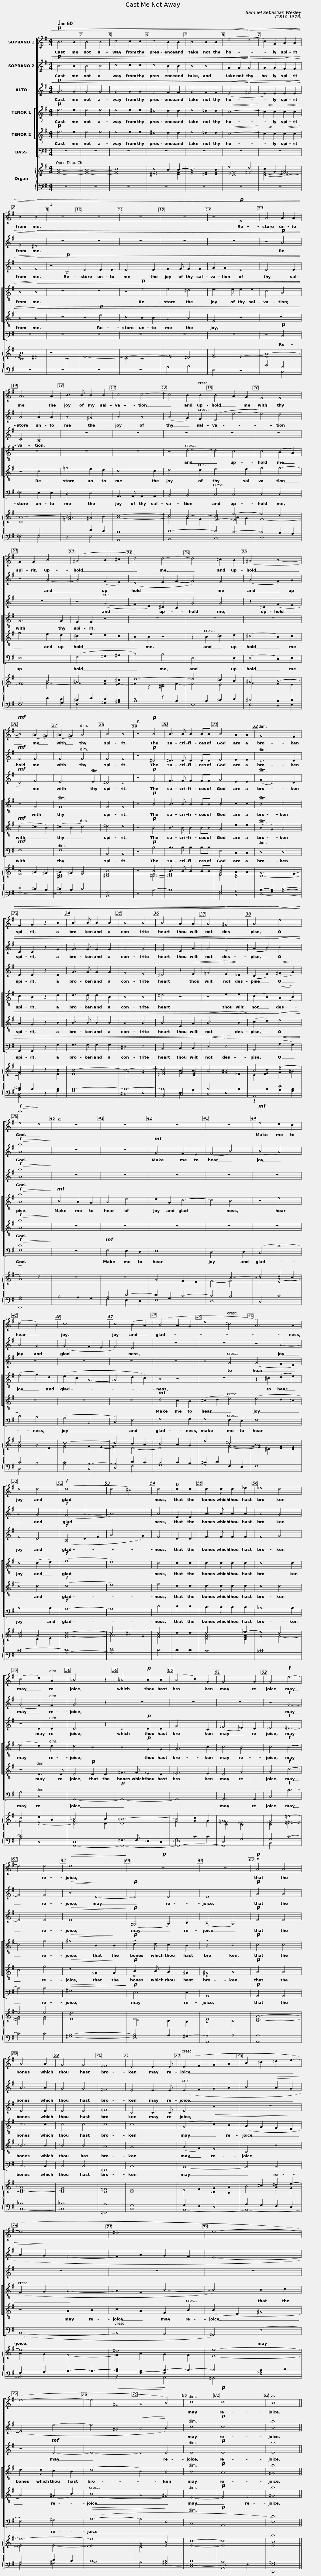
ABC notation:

X:1
%%score [ 1 2 3 [ 4 5 ] 6 ] { ( 7 9 10 ) | ( 8 11 12 ) }
L:1/8
Q:1/4=60
M:4/4
I:linebreak $
K:G
V:1 treble
V:2 treble
V:3 treble
V:4 treble-8 transpose=-12
V:5 treble-8 transpose=-12
V:6 bass
V:7 treble
V:9 treble
V:10 treble
V:8 bass
V:11 bass
V:12 bass
V:1
!p! B6 B2 | B4 B4 | c4 c2 c2 | c4 B2 B2 | B4 B2 B2 | %5
!<(! (e4!<)!!>)!!>(! d4 | c2) G2!<(! A2 A2!<)! | B4!>)!!>(! B4 |$ z8 | z8 | %10
 z8 | z8 | z4!p! E4 | A4 A2 A2 | A6 A2 | %15
 B3 B B2 B2 |$ c4 c4- | c4 B2 B2 | B4 A2 G2 | F4 F4 | %20
 G2 G2 B4 | (^A4 B2 ^c2 |$ d4) d4- | d4 ^c2 B2 | (^A4 B4- | %25
!mf! B4) (^A2 ^G2) | (^A2 ^G2) A4 | B4 B4 |$ z4!p! B4 | B3 B B2 BB | %30
 B4 A2 A2 | G6 F2 | F2 G2 z2 B2 | B3 B B2 B2 |$ B4 B4 | %35
 B4!<(! A2 A2 | A4!<)!!>)!!>(! ^G4 | A4!<)!!<(! e4 |!f!!>(! !fermata!e4!>)! d4 |$ z8 | %40
 z8 | z8 | z8 |!mf! e4 d2 c2 | (d4 B4) | %45
 c8 |$ c4 (B2 A2) | (B4 A2 G2 | e4 ^c4 | A6) A2 | %50
 d4 d4 |!f! (d8 | d4 ^c4) | d4 |$ d2 d2 | %55
 d3 d d2 _e2 | _e4 d4 | (c4 d2) A2 | _B6 z2 |$ =B4!p! B2 B2 | %60
 (B4 c2) G2 | G6 G2 | G4!f! e4- | e4 e4 |!>(! e8!>)! | %65
!p! z8 | z8 |$!p! A4 A4 | A6 A2 | G4 G4 | %70
 =F8 | E4 E3 E | (E2 F2 G2 A2 | B2 ^c2 ^d2 e2- | e8 |$ %75
 ^d8 | e8- | e8- | e4!<(! ^G4 | A4!<)! B4) | %80
 c8 |!p! c8 | !fermata!B8 |] %83
V:2
!p! B6 B2 | B4 B4 | c4 c2 c2 | c4 B2 B2 | B4 B4 | %5
!<(! G2 G2!<)!!>)!!>(! G4 | G2 G2!<(! F2 F2!<)! | E4!>)!!>(! ^D4 |$ z8 | z8 | %10
 z8 | z8 | z8 | z4!p! A4 | A4 A2 A2 | %15
 A4 ^G4 |$ A4 A4 | (A4 G2) F2 | (E4 e4- | e4) d4 | %20
 z4 G4- | G4 (F2 E2) |$ (D4 E2 F2- | F4) E4 | (G4 F2) G2 | %25
!mf! F4 F4 | F4 F4 | F4 F4 |$ z4!p! ^D4 | ^D3 D D2 DD | %30
 E4 E2 E2 | D6 D2 | D2 D2 z2 G2 | G3 G G2 G2 |$ A4 G4 | %35
 F4!<(! E2 A2 | A4!<)!!>)!!>(! E4 | (A2 B2)!<)!!<(! c4 |!f!!>(! !fermata!A8!>)! |$ z8 | %40
 z8 |!mf! G4 F2 E2 | (F4 B4) | (B4 A4) | A4 G4 | %45
 (G4 F2 E2 |$ F4) D4 | z8 | z8 | z4 A4- | %50
 A4 G4 |!f! (F4 A4- | A8) | A4 |$ D2 D2 | %55
 A3 A A2 A2 | A4 G4 | (G4 F2) F2 | G6 z2 |$ z8 | %60
 z8 | z8 | z4!f! G4- | G4 G4 |!>(! B4!>)! E4- | %65
!p! E4 E4 | E8 |$!p! A4 A4 | A6 A2 | G4 G4 | %70
 =F8 | E4 E3 E | (E2 F2 G2 A2 | B4!>(! A2 G2 | A2!>)! G2 F4- |$ %75
 F2 A2 G2 F2 | E8- | E4 e4- | e4 ^G4 |!<(! A4!<)! B4) | %80
 c8 |!p! c8 | !fermata!B8 |] %83
V:3
!p! G6 G2 | G4 G4 | G4 G2 G2 | F4 F2 F2 | G4 F2 F2 | %5
!<(! (E4!<)!!>)!!>(! =F4 | E2) E2!<(! E2 E2!<)! | G4!>)!!>(! F4 |$ z4!p! B,4 | E4 E2 E2 | %10
 E6 E2 | F3 F F2 F2 | G2 G2 E4 | E6 E2 | C4 A,4 | %15
 z8 |$ z8 | z8 | z8 | z8 | %20
 z8 | z4 (F4- |$ F2 D2) ^C2 B,2 | G4 G4 | z2 ^C2 (F2 E2 | %25
!mf! D4) F4 | E6 E2 | ^D4 D4 |$ z4!p! F4 | F3 F F2 FF | %30
 G4 E2 E2 | (G2 D4) D2 | D2 D2 z2 D2 | G3 G G2 G2 |$ F4 E4 | %35
 ^D4 z2!<(! E2 | =F4!<)!!>(! E2!>)! =D2 | (C2 E2)!<(! (^F2!<)! G2) |!f!!>(! !fermata!A8!>)! |$ z8 | %40
 z8 | z8 | z8 | z8 | z8 | %45
 z8 |$ z8 | z8 | z4 G4 | (G4 F2 E2) | %50
 F4 D4 |!f! (A,4 D2 F2 | A6 G2) | F4 |$ D2 D2 | %55
 F3 F F2 F2 | F4 G4 | z4 D2 D2 | D6 z2 |$ D4!p! D2 D2 | %60
 G6 C2 | (=F4 _E2) D2 | _E4!f! =E4- | E4 E4 |!>(! E8!>)! | %65
!p! (^G,4 A,2) B,2 | (B,4 A,4) |$!p! E4 E4 | E6 E2 | E4 E4 | %70
 =F8 | C4 C3 C | E4 z4 | z8 | z8 |$ %75
 z8 | z8 | z4!mf! E4- | E8- | E4 E4 | %80
 E8 |!p! E8 | !fermata!E8 |] %83
V:4
!p! e6 e2 | e4 e4 | e4 e2 e2 | ^d4 d2 d2 | e4 =d2 d2 | %5
!<(! c8-!<)! |!>(! c2!>)! c2!<(! c2 c2!<)! | B4!>)!!>(! B4 |$ z8 | z8 | %10
 z4!p! e4 | e4 ^d4 | e3 e e2 e2 | c4 A4 | z8 | %15
 z8 |$ z8 | z4 d4- | d4 c4 | c4 (B2 A2) | %20
 G6 G2 | F2 F2 z4 |$ z8 | z8 | z8 | %25
 z4 F4 | F8 | F4 F4 |$ z4!p! B4 | B3 B B2 BB | %30
 B4 c2 c2 | B4 c4 | c2 B2 z2 d2 | d3 d d2 B2 |$ B4 B4 | %35
 ^d4 z4 | z4 e2 e2 | (c2 B2)!<(! (A2!<)! B2) |!f!!>(! !fermata!A8!>)! |$!mf! B4 A2 G2 | %40
 A4 d4 | d2 G2 c4- | c4 B4 | z4 e4 | (f4 g2) d2 | %45
 (e2 c2 A4- |$ A4 d2 c2) | B4 z4 | z8 | z2 ^c2 (d2 e2) | %50
 d4 (d2 e2) |!f! (f8 | e8) | d4 |$ d2 d2 | %55
 d3 d d2 d2 | d6 d2 | (_e4 d2) d2 | d4 z4 |$ z4!p! G2 G2 | %60
 G6 c2 | c4 B4 | c4!f! c4- | c4 g4 |!>(! ^g4 B2!>)! B2 | %65
!p! !>!d3 d c2 B2 | !>!B4 c4 |$!p! c4 c4 | c6 c2 | c4 c4 | %70
 c8 | c8 | (G4!>(! c2) B2 | (A2 G2 F2!>)! E2 | F2 G2 A4- |$ %75
 A2 F2 B4- | B4) B2 c2 | d3 d c2 B2 | (d8 | c4) B4 | %80
 B8 |!p! A8 | !fermata!^G8 |] %83
V:5
!p! e6 e2 | e4 e4 | e4 e2 e2 | ^d4 d2 d2 | e4 =d2 d2 | %5
!<(! c8-!<)! |!>(! c2!>)! c2!<(! c2 c2!<)! | B4!>)!!>(! B4 |$ z8 | z4!p! e4 | %10
 c4 B2 B2 | A4 B4 | E4 z4 | z8 | z4 c4 | %15
 =f4 e2 d2 |$ c6 c2 | d6 d2 | e6 e2 | f4 f4- | %20
 f4 e2 d2 | ^c2 e2 d2 c2 |$ B2 B2 z4 | z2 B2 ^c2 d2 | (^c4 B2) c2 | %25
!mf! (d4 ^c2 B2) | (^c2 B2 c4) | ^d4 d4 |$ z4!p! B4 | B3 B B2 BB | %30
 G4 e2 e2 | (B2 G2) A4 | A2 G2 z2 B2 | B3 B B2 B2 |$ B4 B4 | %35
 B4 E2 A2 |!<(! B6!<)!!>(! B2!>)! | (c2 d2)!<)!!<(! e4 |!f!!>(! !fermata!A8!>)! |$ z8 | %40
 z8 | z8 | z8 | z8 | z8 | %45
 z8 |$ z8 |!mf! d4 c2 B2 | (^c2 d2 e4) | (e4 d2 =c2 | %50
 d4) d4 |!f! (d8 | e8) | f4 |$ d2 d2 | %55
 d3 d d2 d2 | d4 d4 | z4 D3 D | D4!p! D2 D2 |$ =F3 F _E2 D2 | %60
 _E6 E2 | D4 G4 | G4!f! c4- | c4 g4 |!>(! d4 ^G2!>)! G2 | %65
!p! !>!B3 B A2 ^G2 | !>!^G4 A4 |$!p! A4 A4 | _B6 B2 | _B4 B4 | %70
 A8 | G8 | (G2 F2) E4 | B,4 z4 | z4 A2 B2 |$ %75
 c2 A2 F2 B2 | (B2 E2 ^G4 | A4) (^G2 B2) | (B8 | A4 ^G4) | %80
 E8- |!p! E4 F4 | !fermata!^G8 |] %83
V:6
 z8 | z8 | z8 | z8 | z8 | %5
 z8 | z8 | z8 |$ z8 | z8 | %10
 z8 | z8 | z8 | z4!p! C,4 | =F,4 E,2 E,2 | %15
 D,4 E,4 |$ A,,3 A,, A,,2 A,,2 | B,,4 B,,4 | C,4 C,4 | D,4 D,4 | %20
 E,8 | (F,4 ^G,2 ^A,2 |$ B,4) B,4 | E,6 E,2 | (E,4 D,2) E,2 | %25
!mf! F,8 | F,8 | B,,4 B,,4 |$ z4!p! B,4 | B,3 B, B,2 B,B, | %30
 E,4 C,2 C,2 | D,4 D,4 | G,,2 G,,2 z2 G,2 | G,3 G, G,2 G,2 |$ ^D,4 E,4 | %35
 B,,4 C,2 C,2 |!<(! D,4!<)!!>)!!>(! E,4 | A,,4!<(! (A,2!<)! G,2) |!f!!>(! !fermata!F,8!>)! |$ z8 | %40
!mf! F,4 E,2 D,2 | E,8 | D,6 D,2 | (C,4 C4 | C4) B,4 | %45
 (A,4 C,4 |$ D,4) F,4 | G,6 G,2 | G,4 F,2 E,2 | F,8 | %50
 B,6 B,2 |!f! A,8- | A,8 | D4 |$ D2 D2 | %55
 C3 C C2 C2 | _B,6 B,2 | A,4 D,4 | G,,8- |$!p! G,,8- | %60
 G,,8 | G,,6 G,,2 | C,4!f! C4- | C4 C4 |!>(! ^G,8!>)! | %65
!p! E,6 E,2 | A,,8 |$!p! A,,4 A,,4 | C,6 C,2 | C,4 C,4 | %70
 =F,,8 | C,8 | B,,8- | B,,4 B,,4 | (B,,8- |$ %75
 B,,4 A,,4 | ^G,,4) (E,4 | F,4) ^G,4 |!>(! (A,8- | A,4!>)! E,4 | %80
 C,8 |!p! A,,8 | !fermata!E,8) |] %83
V:7
 [E-G-B]8 | [E-G-B]8 | [EGc]8 | c4 B2 B2- | B6 B2 | %5
 e4 d4 | c2 G2 [^FA]4 | [B,B]8 |$ z4 x4 | E8- | %10
 E8- | E4 ^D4 | G4 E4- | A8- | A8- | %15
 [=FA]4 ^G4 |$ c8- | c4 B4- | B4 e4- | e4 d4 | %20
 G4 B4 | ^A4 B2 ^c2 |$ d8- | d4 ^c2 B2 | ^A4 B4- | %25
 B4 ^A2 ^G2 | ^A2 ^G2 [FA]4 | [^DFB]8 |$ z4 B4 | B3 B B2 BB | %30
 B4 A2 A2 | G6 F2- | F2 G2 z2 [GB]2 | [GB-]8 |$ B8- | %35
 B8 | [FA]4 [E^G]4 | A4 [ce-]4 | !fermata!e4 d4 |$ z8 | %40
 z8 | G4 F2 E2 | x4 B4- | e4 d2 c2 | d4 G4 | %45
 c8- |$ c4 B2 A2 | B4 A2 G2 | e4 ^c4 | A8 | %50
 d8 | d8- | d4 ^c4 | [Ad]4 |$ d2 d2 | %55
 d6 _e2- | e4 d4 | c4 d2 A2 | _B6 B2 |$ =B8- | %60
 B4 c2 G2 | G8 | G4 =e4- | e4 e4 | [Ee]8 | %65
 E8 | E8 |$ A8- | A8 | G8 | %70
 =F8 | E8- | x2 F2 G2 A2 | x2 ^c2 ^d2 e2- | e8 |$ %75
 ^d8 | e8- | e8- | e8 | A4 B4 | %80
 c8- | c8 | !fermata!B8 |] %83
V:8
 z8 | z8 | z8 | z8 | z8 | %5
 z8 | z8 | z8 |$ z8 | z8 | %10
 z8 | A,4 B,4 | E,4 z4 | C4 A,4 | x4 G,4 | %15
 x4 E2 D2 |$ C8 | D8- | D4 C4- | C4 B,2 A,2 | %20
 G,6 G,2 | ^C2 E2 D2 C2 |$ D4 z2 B,2 | x2 B,2 ^C2 D2 | ^C4 B,2 C2 | %25
 D4 ^C2 B,2 | ^C2 B,2 C4 | [B,,F,]8 |$ z4 B,4- | B,8 | %30
 G,4 A,4 | B,2- [G,B,]2 [A,C]4- | [A,C]2 B,2 z2 B,2 | B,8- |$ B,8- | %35
 B,8 | B,6 B,2 | x4 E4 | A,8 |$ B,4 A,2 G,2 | %40
 A,4 D4- | D2 G,2 C4- | C4 B,4 | C,4 C4 | C4 B,4 | %45
 [A,C]4 [C,A,-]4 |$ [D,A,]4 D2 C2 | B,4 C2 B,2 | ^C2 D2 F,2 E,2 | F,8 | %50
 [B,D-]8 | [A,-D]8 | [A,E]8 | D4 |$ D2 D2 | %55
 C8 | [_B,D]8 | _E4 x4 | D,8 |$ =F,3 F, _E,2 D,2 | %60
 x8 | D,4 G,4 | G,4 C4- | C4 C4 | [^G,B,]8- | %65
 [G,B,]4 A,2 ^G,2- | G,4 A,4 |$ A,8 | _B,8 | _B,8 | %70
 A,8 | G,8 | G,2 F,2 E,4 | A,2 G,2 F,2 E,2 | F,2 G,2 A,2- A,2- |$ %75
 [A,C]2 [F,-A,]2 [F,B,-]2 B,2- | B,4 B,2 C2 | A,4 C2 B,2 | B,8 | x4 [^G,B,]4 | %80
 B,8 | A,8 | ^G,8 |] %83
V:9
 x8 | x8 | x8 | [^DF]6 [DF]2 | [EG]4 [=DF]2 [DF]2 | %5
 E4 =F4 | [C-E-G]4 [CE-]4 | [EG]4 [^DF]4 |$ x4 B,4 | x8 | %10
 C4 B,4 | F8 | E8 | E8 | C8 | %15
 B6 B2 |$ A8- | A4 G2 F2 | E4- E4 | F8- | %20
 F4 G4- | G4 F2 [EF-]2 |$ F2 z2 [^CE]2 F2- | F4 E4 | G4 F2 E2 | %25
 F8 | [^CE]8 | x8 |$ x4 [^DF]4- | [DF]8 | %30
 [EG]4 [CE]4 | D8- | D4 x2 D2 | D8 |$ [FA]4 [EG]4 | %35
 [^DF]4 E2 [CE]2 | x8 | C2 [DEB]2 F2 =G2 | A8 |$ x8 | %40
 x8 | x8 | F4- F4 | B4 [EA-]4 | [FA]4 x2 D2 | %45
 [EG]4 F2 E2- |$ [EF]4 D4- | D4 x4 | x4 [EG]4- | [EG]2 ^C2 [DF]2 [CE]2 | %50
 [FA]4 G4 | [FA-]8 | A6 G2 | F4 |$ x4 | %55
 [DFA]6 [DFA]2 | [FA]4 G4- | G4 [D-F]4 | [DG]6 D2 |$ D8 | %60
 G4 G2 G2 | [C=F]4 [B,_E]4 | [C_E]4 [=EG]4- | [EG]4 [EG]4 | B4 x4 | %65
 D4 C2 B,2 | B,4 C4 |$ [CE-]8 | [CE-]8 | [CE]8 | %70
 C8 | C8 | E4 =C2 B,2 | B4 A2 G2 | A2 G2 F4- |$ %75
 F2 A2 G2 F2 | E8- | [D-E]4 E4- | [DE]8 | [CE]4 E4 | %80
 E8- | E8 | E8 |] %83
V:10
 x8 | x8 | x8 | x8 | x8 | %5
 [CG]8 | x8 | x8 |$ x8 | x8 | %10
 x8 | x8 | x8 | x8 | x8 | %15
 x8 |$ x8 | x8 | x4 A2 G2 | x8 | %20
 x8 | x8 |$ x8 | x8 | x8 | %25
 x8 | x8 | x8 |$ x8 | x8 | %30
 x8 | x8 | x8 | x8 |$ x8 | %35
 x4 A2 A2 | x4 x2 =D2 | x8 | x8 |$ x8 | %40
 x8 | x8 | x8 | x8 | x8 | %45
 x8 |$ x8 | x8 | x8 | x8 | %50
 x4 D2 E2 | x8 | x8 | x4 |$ x4 | %55
 x8 | x8 | x8 | x8 |$ x8 | %60
 x8 | x8 | x8 | x8 | x8 | %65
 x8 | x8 |$ x8 | x8 | x8 | %70
 x8 | x8 | x8 | x8 | x8 |$ %75
 x8 | x8 | x8 | x8 | x8 | %80
 x8 | x8 | x8 |] %83
V:11
 x8 | x8 | x8 | x8 | x8 | %5
 x8 | x8 | x8 |$ x8 | x8 | %10
 x8 | x8 | x8 | x4 C,4 | =F,4 E,4 | %15
 D,4 E,4 |$ A,,8 | B,,8 | C,8 | D,8 | %20
 E,8 | F,4 ^G,2 ^A,2 |$ B,8 | E,8 | E,4 D,2 E,2 | %25
 F,8- | F,8- | x8 |$ x8 | x8 | %30
 E,4 C,4 | D,8- | [G,,D,]4 x2 G,2 | G,8 |$ ^D,4 E,4 | %35
 B,,4 C,4 | D,4 E,4 | A,,8 | !fermata!F,8 |$ x8 | %40
 F,4 E,2 D,2 | E,8 | D,8 | x8 | C,4 x4 | %45
 x8 |$ x4 F,4 | G,8 | G,4 x4 | x8 | %50
 x8 | x8 | x8 | x4 |$ x4 | %55
 x8 | x8 | A,4 D,4 | G,,8- |$ G,,8- | %60
 [G,,-_E,]8 | G,,8 | C,4 x4 | x8 | x8 | %65
 E,8 | A,,8 |$ A,,8 | C,8- | C,8 | %70
 =F,,8 | C,8 | B,,8- | B,,8- | B,,8 |$ %75
 B,,4 A,,4 | ^G,,4 [E,^G,]4 | F,4 ^G,4 | A,8 | A,4 E,4- | %80
 [C,E,-]8 | A,,8 | !fermata!E,8 |] %83
V:12
 x8 | x8 | x8 | x8 | x8 | %5
 x8 | x8 | x8 |$ x8 | x8 | %10
 x8 | x8 | x8 | x8 | x8 | %15
 x8 |$ x8 | x8 | x8 | x8 | %20
 x4 E2 D2 | x8 |$ x8 | x8 | x8 | %25
 x8 | x8 | x8 |$ x8 | x8 | %30
 x8 | x8 | x8 | x8 |$ x8 | %35
 x4 E,2 A,2 | x8 | z2 B,2 A,2 [G,B,]2 | x8 |$ x8 | %40
 x8 | x8 | x8 | x8 | x8 | %45
 x8 |$ x8 | x8 | x8 | x8 | %50
 x8 | x8 | x8 | x4 |$ x4 | %55
 x8 | x8 | x8 | x8 |$ x8 | %60
 G,4 C2 C2 | x8 | x8 | x8 | x8 | %65
 x8 | x8 |$ x8 | x8 | x8 | %70
 x8 | x8 | x8 | x8 | x8 |$ %75
 x8 | x8 | x8 | x8 | x8 | %80
 x8 | E,4 F,4 | x8 |] %83
